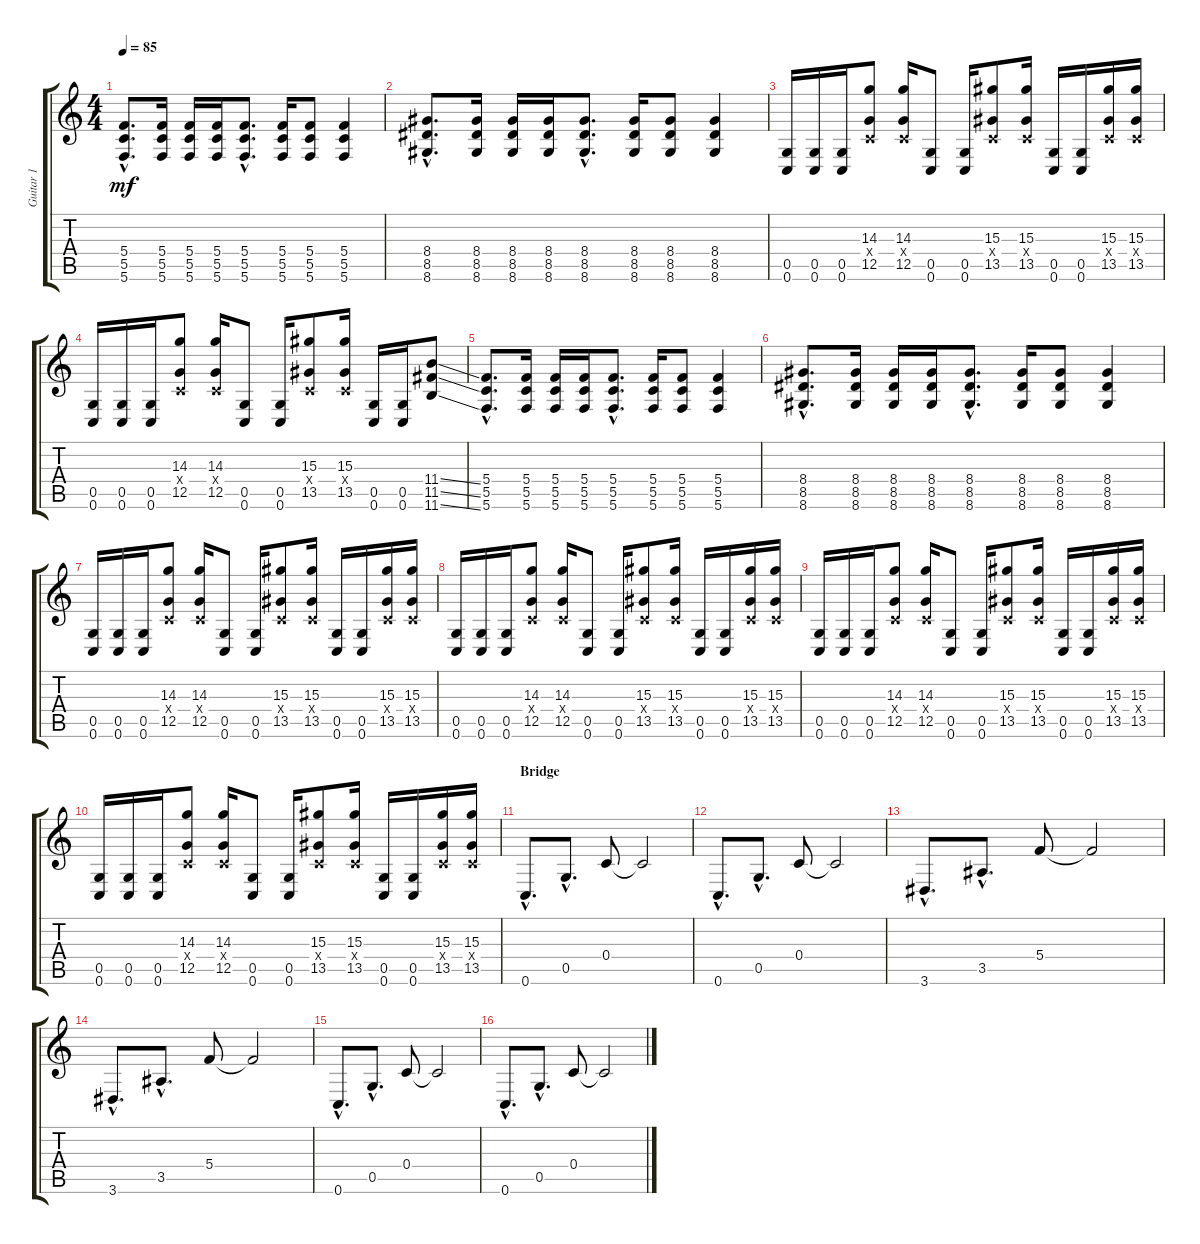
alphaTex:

\track ("Guitar 1" "Guitar 1") {instrument distortionguitar}
\staff {score tabs}
\tuning (D4 A3 F3 C3 G2 C2) {hide}
\ts (4 4)
\tempo 85
\clef g2
\ks c
(5.4{hac} 5.5{hac} 5.6{hac}).8{d dy mf} (5.4 5.5 5.6).16 (5.4 5.5 5.6).16 (5.4 5.5 5.6).16 (5.4{hac} 5.5{hac} 5.6{hac}).8{d} (5.4 5.5 5.6).16 (5.4 5.5 5.6).8 (5.4 5.5 5.6).4 |
(8.4{hac} 8.5{hac} 8.6{hac}).8{d} (8.4 8.5 8.6).16 (8.4 8.5 8.6).16 (8.4 8.5 8.6).16 (8.4{hac} 8.5{hac} 8.6{hac}).8{d} (8.4 8.5 8.6).16 (8.4 8.5 8.6).8 (8.4 8.5 8.6).4 |
(0.5 0.6).16 (0.5 0.6).16 (0.5 0.6).16 (14.3 0.4{x} 12.5).8 (14.3 0.4{x} 12.5).16 (0.5 0.6).8 (0.5 0.6).16 (15.3 0.4{x} 13.5).8 (15.3 0.4{x} 13.5).16 (0.5 0.6).16 (0.5 0.6).16 (15.3 0.4{x} 13.5).16 (15.3 0.4{x} 13.5).16 |
(0.5 0.6).16 (0.5 0.6).16 (0.5 0.6).16 (14.3 0.4{x} 12.5).8 (14.3 0.4{x} 12.5).16 (0.5 0.6).8 (0.5 0.6).16 (15.3 0.4{x} 13.5).8 (15.3 0.4{x} 13.5).16 (0.5 0.6).16 (0.5 0.6).16 (11.4{ss} 11.5{ss} 11.6{ss}).8 |
(5.4{hac} 5.5{hac} 5.6{hac}).8{d} (5.4 5.5 5.6).16 (5.4 5.5 5.6).16 (5.4 5.5 5.6).16 (5.4{hac} 5.5{hac} 5.6{hac}).8{d} (5.4 5.5 5.6).16 (5.4 5.5 5.6).8 (5.4 5.5 5.6).4 |
(8.4{hac} 8.5{hac} 8.6{hac}).8{d} (8.4 8.5 8.6).16 (8.4 8.5 8.6).16 (8.4 8.5 8.6).16 (8.4{hac} 8.5{hac} 8.6{hac}).8{d} (8.4 8.5 8.6).16 (8.4 8.5 8.6).8 (8.4 8.5 8.6).4 |
(0.5 0.6).16 (0.5 0.6).16 (0.5 0.6).16 (14.3 0.4{x} 12.5).8 (14.3 0.4{x} 12.5).16 (0.5 0.6).8 (0.5 0.6).16 (15.3 0.4{x} 13.5).8 (15.3 0.4{x} 13.5).16 (0.5 0.6).16 (0.5 0.6).16 (15.3 0.4{x} 13.5).16 (15.3 0.4{x} 13.5).16 |
(0.5 0.6).16 (0.5 0.6).16 (0.5 0.6).16 (14.3 0.4{x} 12.5).8 (14.3 0.4{x} 12.5).16 (0.5 0.6).8 (0.5 0.6).16 (15.3 0.4{x} 13.5).8 (15.3 0.4{x} 13.5).16 (0.5 0.6).16 (0.5 0.6).16 (15.3 0.4{x} 13.5).16 (15.3 0.4{x} 13.5).16 |
(0.5 0.6).16 (0.5 0.6).16 (0.5 0.6).16 (14.3 0.4{x} 12.5).8 (14.3 0.4{x} 12.5).16 (0.5 0.6).8 (0.5 0.6).16 (15.3 0.4{x} 13.5).8 (15.3 0.4{x} 13.5).16 (0.5 0.6).16 (0.5 0.6).16 (15.3 0.4{x} 13.5).16 (15.3 0.4{x} 13.5).16 |
(0.5 0.6).16 (0.5 0.6).16 (0.5 0.6).16 (14.3 0.4{x} 12.5).8 (14.3 0.4{x} 12.5).16 (0.5 0.6).8 (0.5 0.6).16 (15.3 0.4{x} 13.5).8 (15.3 0.4{x} 13.5).16 (0.5 0.6).16 (0.5 0.6).16 (15.3 0.4{x} 13.5).16 (15.3 0.4{x} 13.5).16 |
\section ("" "Bridge")
0.6{hac}.8{d} 0.5{hac}.8{d} 0.4.8 0.4{t}.2 |
0.6{hac}.8{d} 0.5{hac}.8{d} 0.4.8 0.4{t}.2 |
3.6{hac}.8{d} 3.5{hac}.8{d} 5.4.8 5.4{t}.2 |
3.6{hac}.8{d} 3.5{hac}.8{d} 5.4.8 5.4{t}.2 |
0.6{hac}.8{d} 0.5{hac}.8{d} 0.4.8 0.4{t}.2 |
0.6{hac}.8{d} 0.5{hac}.8{d} 0.4.8 0.4{t}.2
